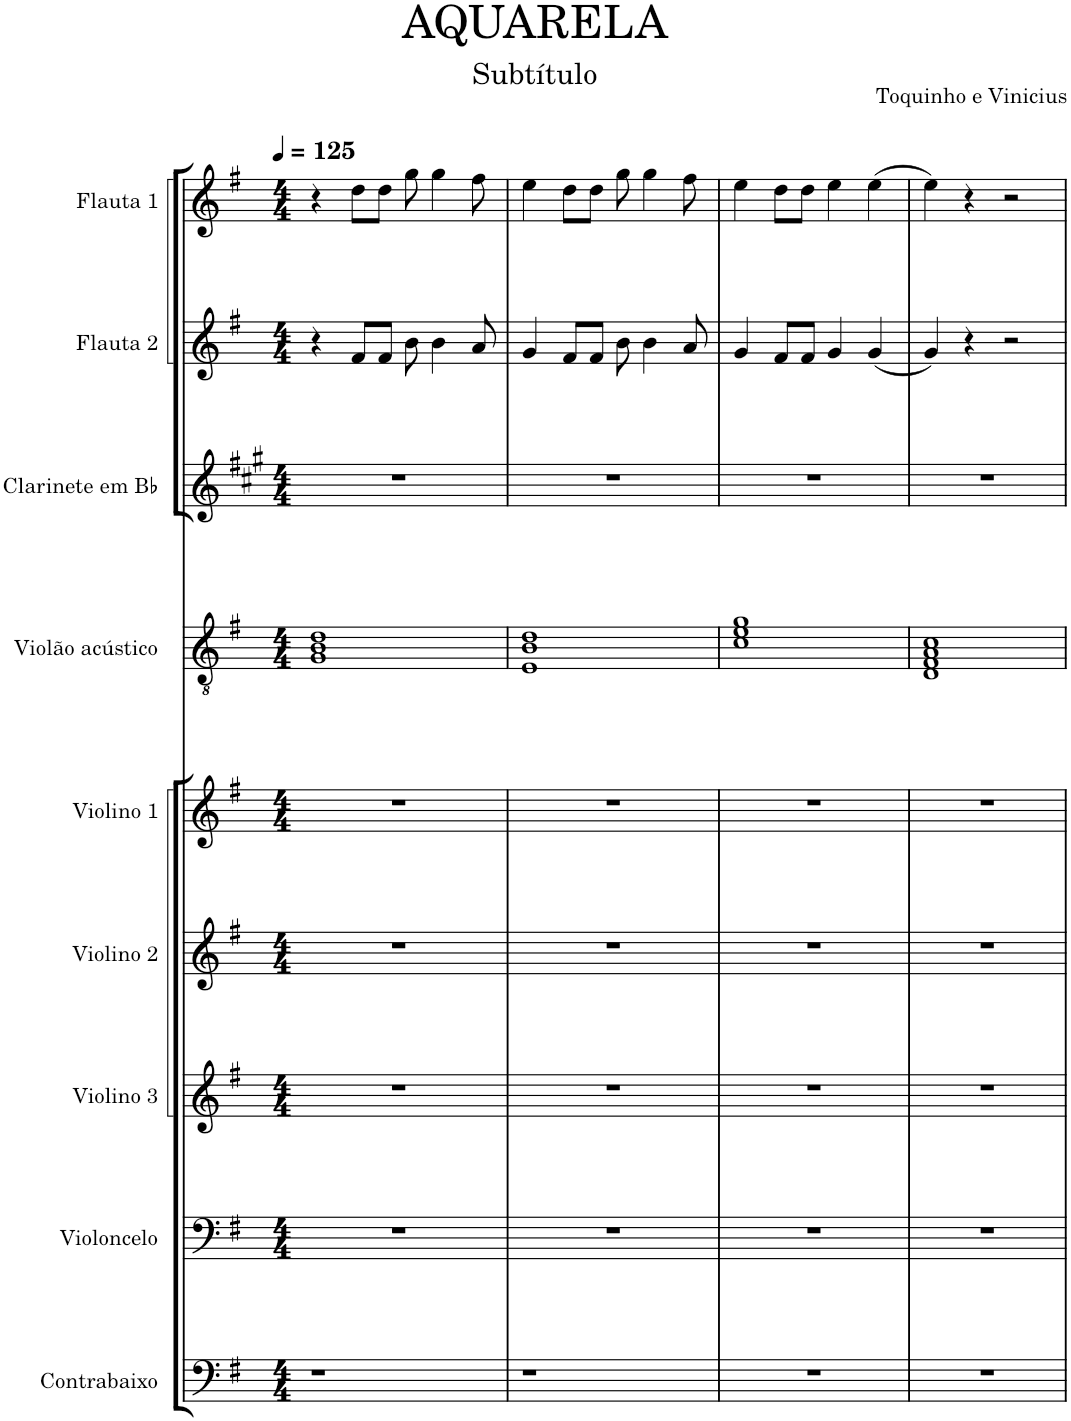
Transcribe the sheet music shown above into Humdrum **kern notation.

**kern	**kern	**kern	**kern	**kern	**kern	**kern	**kern	**kern
*part9	*part8	*part7	*part6	*part5	*part4	*part3	*part2	*part1
*staff9	*staff8	*staff7	*staff6	*staff5	*staff4	*staff3	*staff2	*staff1
*I"Contrabaixo	*I"Violoncelo	*I"Violino 3	*I"Violino 2	*I"Violino 1	*I"Violão acústico	*I"Clarinete em Bb	*I"Flauta 2	*I"Flauta 1
*I'Cb.	*I'Vc.	*I'Vln. 3	*I'Vln. 2	*I'Vln. 1	*I'Viol.	*I'Cl. em Bb	*I'Fl. 2	*I'Fl. 1
*clefF4	*clefF4	*clefG2	*clefG2	*clefG2	*clefGv2	*clefG2	*clefG2	*clefG2
*Trd7c12	*	*	*	*	*	*Trd1c2	*	*
*k[f#]	*k[f#]	*k[f#]	*k[f#]	*k[f#]	*k[f#]	*k[f#c#g#]	*k[f#]	*k[f#]
*M4/4	*M4/4	*M4/4	*M4/4	*M4/4	*M4/4	*M4/4	*M4/4	*M4/4
*MM125	*MM125	*MM125	*MM125	*MM125	*MM125	*MM125	*MM125	*MM125
=1	=1	=1	=1	=1	=1	=1	=1	=1
1r	1r	1r	1r	1r	1G 1B 1d	1r	4r	4r
.	.	.	.	.	.	.	8f#/L	8dd\L
.	.	.	.	.	.	.	8f#/J	8dd\J
.	.	.	.	.	.	.	8b\	8gg\
.	.	.	.	.	.	.	4b\	4gg\
.	.	.	.	.	.	.	8a/	8ff#\
=2	=2	=2	=2	=2	=2	=2	=2	=2
1r	1r	1r	1r	1r	1E 1B 1d	1r	4g/	4ee\
.	.	.	.	.	.	.	8f#/L	8dd\L
.	.	.	.	.	.	.	8f#/J	8dd\J
.	.	.	.	.	.	.	8b\	8gg\
.	.	.	.	.	.	.	4b\	4gg\
.	.	.	.	.	.	.	8a/	8ff#\
=3	=3	=3	=3	=3	=3	=3	=3	=3
1r	1r	1r	1r	1r	1c 1e 1g	1r	4g/	4ee\
.	.	.	.	.	.	.	8f#/L	8dd\L
.	.	.	.	.	.	.	8f#/J	8dd\J
.	.	.	.	.	.	.	4g/	4ee\
.	.	.	.	.	.	.	(4g/	(4ee\
=4	=4	=4	=4	=4	=4	=4	=4	=4
1r	1r	1r	1r	1r	1D 1F# 1A 1c	1r	4g/)	4ee\)
.	.	.	.	.	.	.	4r	4r
.	.	.	.	.	.	.	2r	2r
=	=	=	=	=	=	=	=	=
*-	*-	*-	*-	*-	*-	*-	*-	*-
